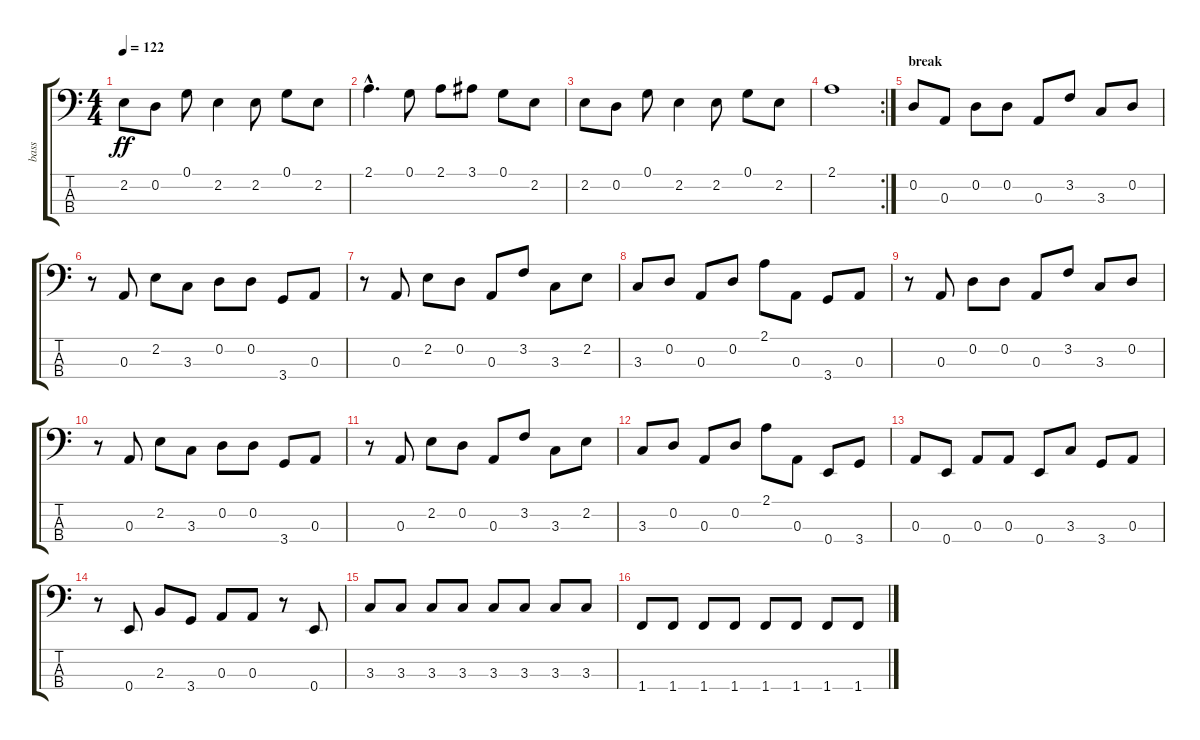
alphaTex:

\track ("bass" "bass") {instrument electricbassfinger}
\staff {score tabs}
\tuning (G2 D2 A1 E1) {hide}
\ts (4 4)
\tempo 122
\clef f4
\ks c
2.2.8{dy ff} 0.2.8 0.1.8 2.2.4 2.2.8 0.1.8 2.2.8 |
2.1{hac}.4{d} 0.1.8 2.1.8 3.1.8 0.1.8 2.2.8 |
2.2.8 0.2.8 0.1.8 2.2.4 2.2.8 0.1.8 2.2.8 |
\rc 2
2.1.1 |
\section ("" "break")
0.2.8 0.3.8 0.2.8 0.2.8 0.3.8 3.2.8 3.3.8 0.2.8 |
r.8 0.3.8 2.2.8 3.3.8 0.2.8 0.2.8 3.4.8 0.3.8 |
r.8 0.3.8 2.2.8 0.2.8 0.3.8 3.2.8 3.3.8 2.2.8 |
3.3.8 0.2.8 0.3.8 0.2.8 2.1.8 0.3.8 3.4.8 0.3.8 |
r.8 0.3.8 0.2.8 0.2.8 0.3.8 3.2.8 3.3.8 0.2.8 |
r.8 0.3.8 2.2.8 3.3.8 0.2.8 0.2.8 3.4.8 0.3.8 |
r.8 0.3.8 2.2.8 0.2.8 0.3.8 3.2.8 3.3.8 2.2.8 |
3.3.8 0.2.8 0.3.8 0.2.8 2.1.8 0.3.8 0.4.8 3.4.8 |
0.3.8 0.4.8 0.3.8 0.3.8 0.4.8 3.3.8 3.4.8 0.3.8 |
r.8 0.4.8 2.3.8 3.4.8 0.3.8 0.3.8 r.8 0.4.8 |
3.3.8 3.3.8 3.3.8 3.3.8 3.3.8 3.3.8 3.3.8 3.3.8 |
1.4.8 1.4.8 1.4.8 1.4.8 1.4.8 1.4.8 1.4.8 1.4.8
